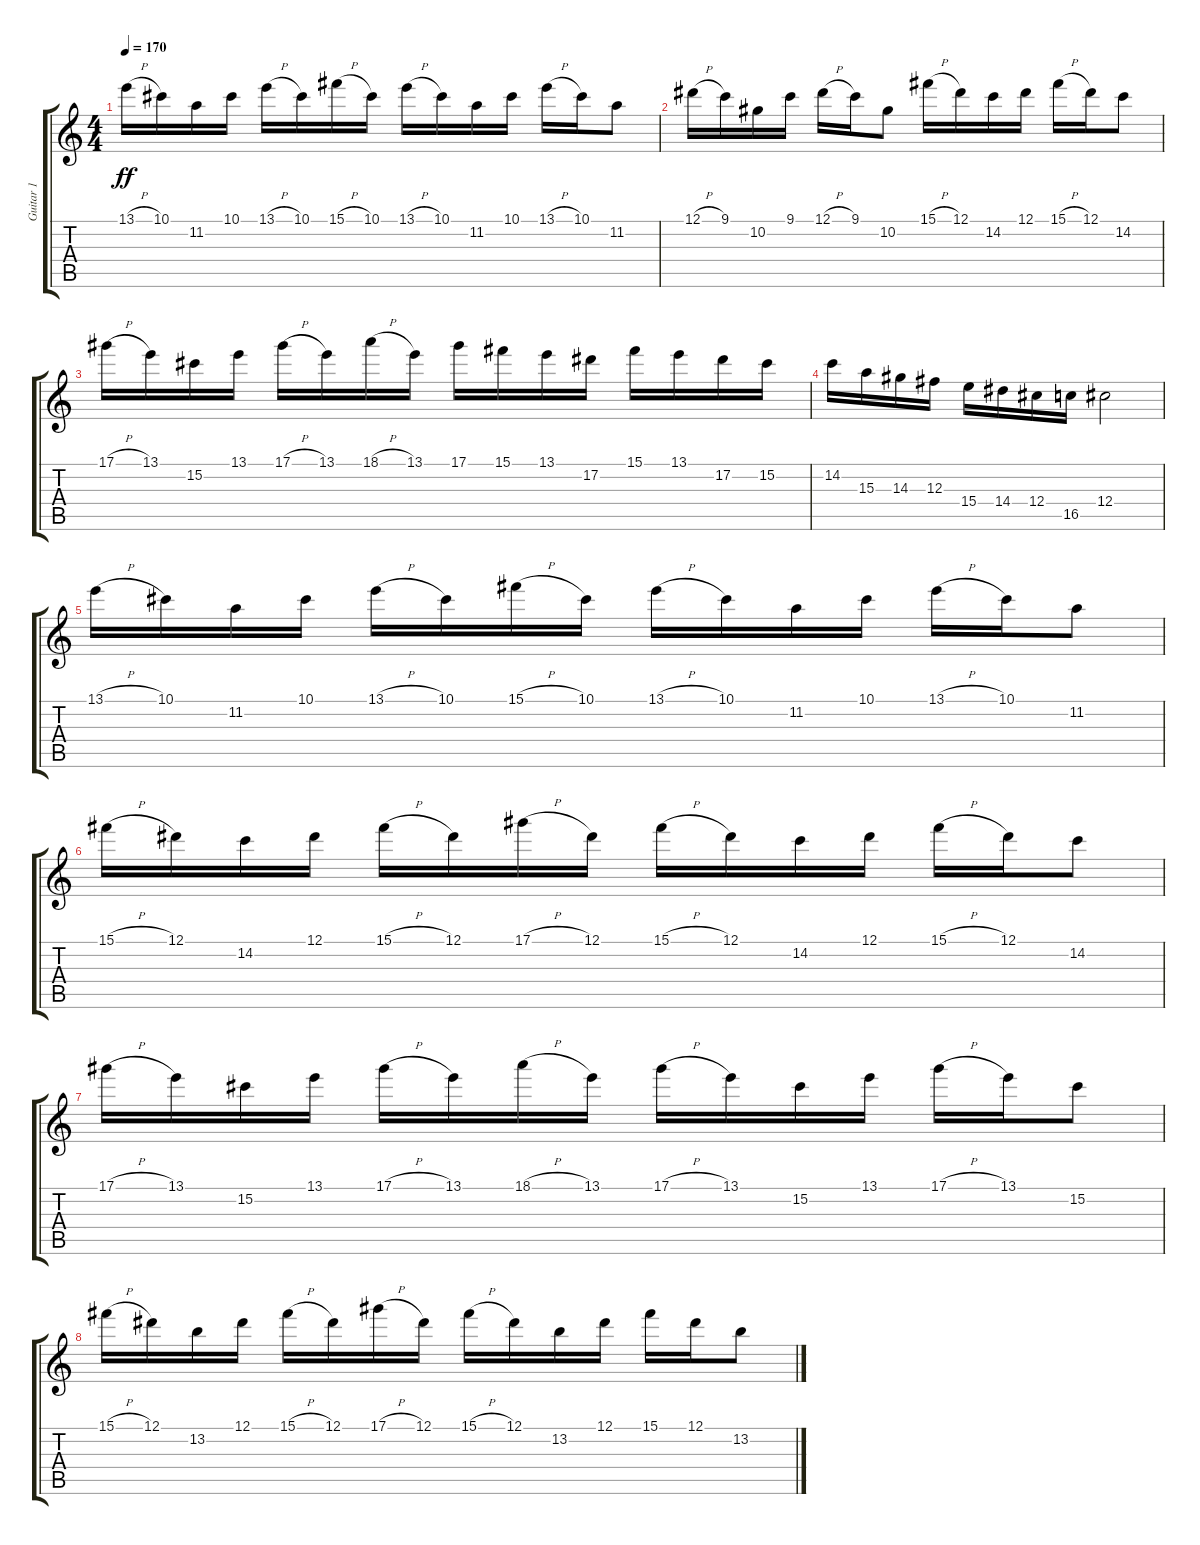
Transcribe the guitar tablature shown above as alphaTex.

\track ("Guitar 1" "Guitar 1") {instrument overdrivenguitar}
\staff {score tabs}
\tuning (Eb4 Bb3 Gb3 Db3 Ab2 Eb2) {hide}
\ts (4 4)
\tempo 170
\clef g2
\ks c
13.1{h}.16{dy ff} 10.1.16 11.2.16 10.1.16 13.1{h}.16 10.1.16 15.1{h}.16 10.1.16 13.1{h}.16 10.1.16 11.2.16 10.1.16 13.1{h}.16 10.1.16 11.2.8 |
12.1{h}.16 9.1.16 10.2.16 9.1.16 12.1{h}.16 9.1.16 10.2.8 15.1{h}.16 12.1.16 14.2.16 12.1.16 15.1{h}.16 12.1.16 14.2.8 |
17.1{h}.16 13.1.16 15.2.16 13.1.16 17.1{h}.16 13.1.16 18.1{h}.16 13.1.16 17.1.16 15.1.16 13.1.16 17.2.16 15.1.16 13.1.16 17.2.16 15.2.16 |
14.2.16 15.3.16 14.3.16 12.3.16 15.4.16 14.4.16 12.4.16 16.5.16 12.4.2 |
13.1{h}.16 10.1.16 11.2.16 10.1.16 13.1{h}.16 10.1.16 15.1{h}.16 10.1.16 13.1{h}.16 10.1.16 11.2.16 10.1.16 13.1{h}.16 10.1.16 11.2.8 |
15.1{h}.16 12.1.16 14.2.16 12.1.16 15.1{h}.16 12.1.16 17.1{h}.16 12.1.16 15.1{h}.16 12.1.16 14.2.16 12.1.16 15.1{h}.16 12.1.16 14.2.8 |
17.1{h}.16 13.1.16 15.2.16 13.1.16 17.1{h}.16 13.1.16 18.1{h}.16 13.1.16 17.1{h}.16 13.1.16 15.2.16 13.1.16 17.1{h}.16 13.1.16 15.2.8 |
15.1{h}.16 12.1.16 13.2.16 12.1.16 15.1{h}.16 12.1.16 17.1{h}.16 12.1.16 15.1{h}.16 12.1.16 13.2.16 12.1.16 15.1.16 12.1.16 13.2.8
